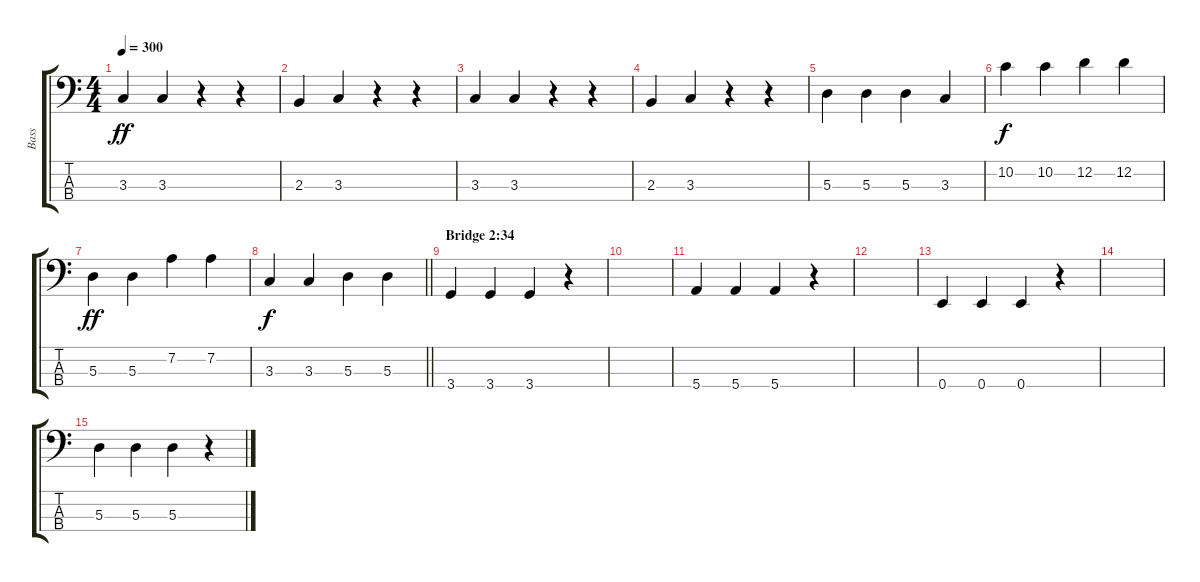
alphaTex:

\track ("Bass" "Bass") {instrument electricbassfinger}
\staff {score tabs}
\tuning (G2 D2 A1 E1) {hide}
\ts (4 4)
\tempo 300
\clef f4
\ks c
3.3.4{dy ff} 3.3.4 r.4 r.4 |
2.3.4 3.3.4 r.4 r.4 |
3.3.4 3.3.4 r.4 r.4 |
2.3.4 3.3.4 r.4 r.4 |
5.3.4 5.3.4 5.3.4 3.3.4 |
10.2.4{dy f} 10.2.4 12.2.4 12.2.4 |
5.3.4{dy ff} 5.3.4 7.2.4 7.2.4 |
\barLineRight lightlight
3.3.4{dy f} 3.3.4 5.3.4 5.3.4 |
\section ("" "Bridge 2:34")
3.4.4 3.4.4 3.4.4 r.4 |
|
5.4.4 5.4.4 5.4.4 r.4 |
|
0.4.4 0.4.4 0.4.4 r.4 |
|
5.3.4 5.3.4 5.3.4 r.4
